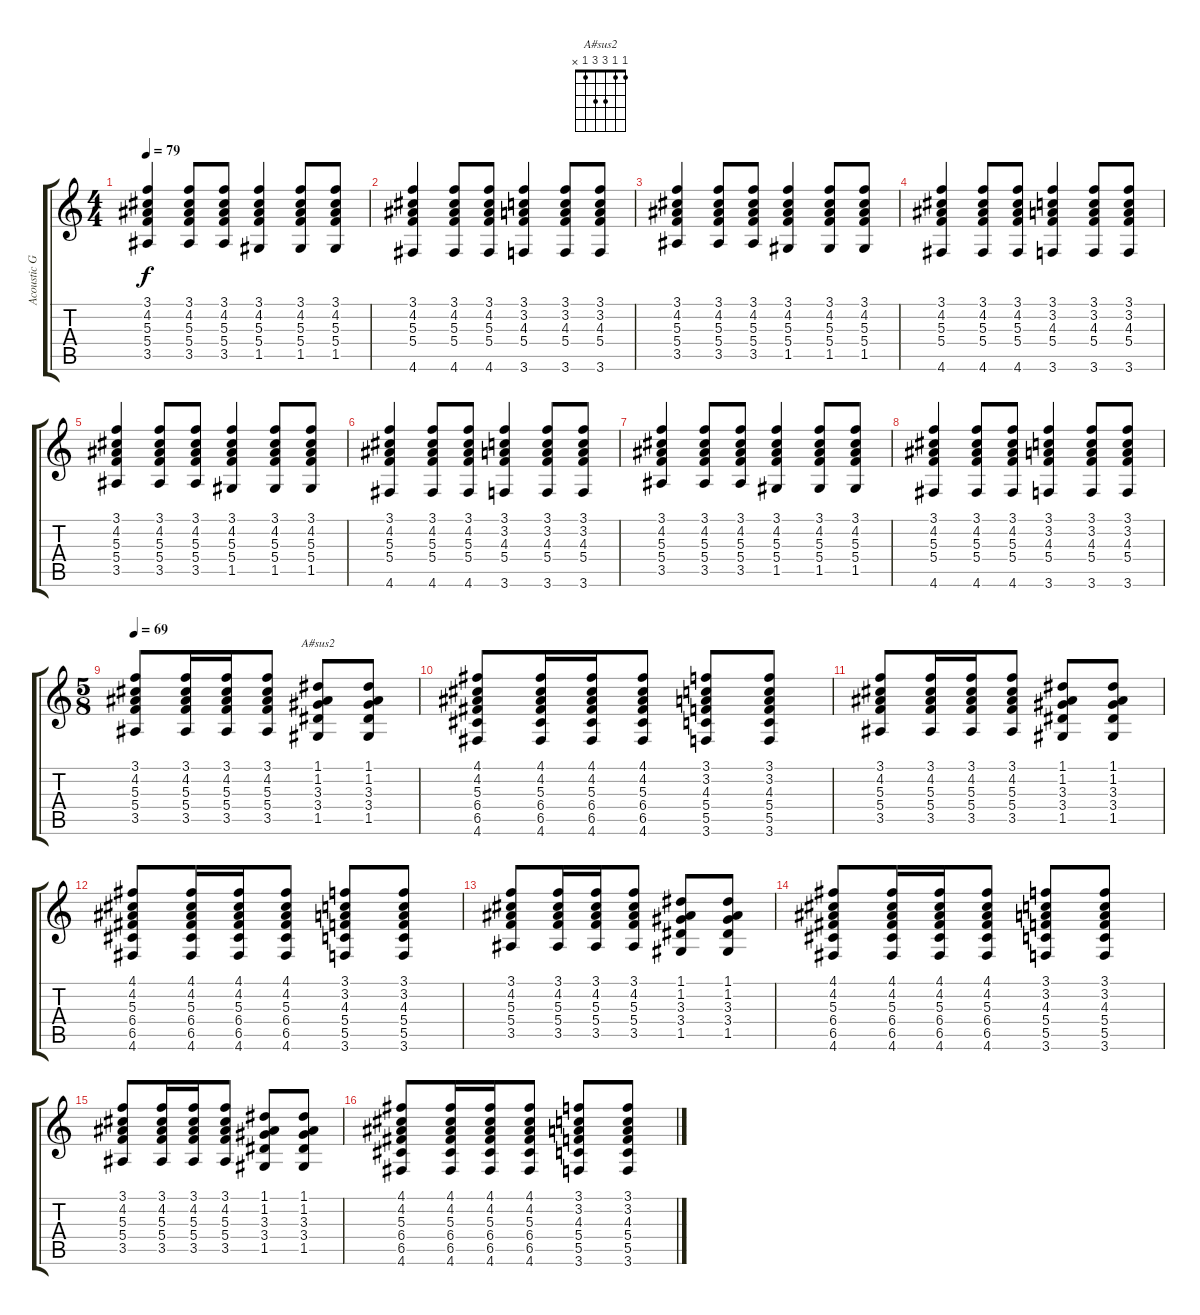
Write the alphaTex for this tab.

\track ("Acoustic Guitar" "Acoustic G") {instrument acousticguitarsteel}
\staff {score tabs}
\tuning (D4 A3 F3 C3 G2 D2) {hide}
\chord ("A#sus2" 1 1 3 3 1 x)
\ts (4 4)
\tempo 79
\clef g2
\ks c
(3.1 4.2 5.3 5.4 3.5).4{dy f} (3.1 4.2 5.3 5.4 3.5).8 (3.1 4.2 5.3 5.4 3.5).8 (3.1 4.2 5.3 5.4 1.5).4 (3.1 4.2 5.3 5.4 1.5).8 (3.1 4.2 5.3 5.4 1.5).8 |
(3.1 4.2 5.3 5.4 4.6).4 (3.1 4.2 5.3 5.4 4.6).8 (3.1 4.2 5.3 5.4 4.6).8 (3.1 3.2 4.3 5.4 3.6).4 (3.1 3.2 4.3 5.4 3.6).8 (3.1 3.2 4.3 5.4 3.6).8 |
(3.1 4.2 5.3 5.4 3.5).4 (3.1 4.2 5.3 5.4 3.5).8 (3.1 4.2 5.3 5.4 3.5).8 (3.1 4.2 5.3 5.4 1.5).4 (3.1 4.2 5.3 5.4 1.5).8 (3.1 4.2 5.3 5.4 1.5).8 |
(3.1 4.2 5.3 5.4 4.6).4 (3.1 4.2 5.3 5.4 4.6).8 (3.1 4.2 5.3 5.4 4.6).8 (3.1 3.2 4.3 5.4 3.6).4 (3.1 3.2 4.3 5.4 3.6).8 (3.1 3.2 4.3 5.4 3.6).8 |
(3.1 4.2 5.3 5.4 3.5).4 (3.1 4.2 5.3 5.4 3.5).8 (3.1 4.2 5.3 5.4 3.5).8 (3.1 4.2 5.3 5.4 1.5).4 (3.1 4.2 5.3 5.4 1.5).8 (3.1 4.2 5.3 5.4 1.5).8 |
(3.1 4.2 5.3 5.4 4.6).4 (3.1 4.2 5.3 5.4 4.6).8 (3.1 4.2 5.3 5.4 4.6).8 (3.1 3.2 4.3 5.4 3.6).4 (3.1 3.2 4.3 5.4 3.6).8 (3.1 3.2 4.3 5.4 3.6).8 |
(3.1 4.2 5.3 5.4 3.5).4 (3.1 4.2 5.3 5.4 3.5).8 (3.1 4.2 5.3 5.4 3.5).8 (3.1 4.2 5.3 5.4 1.5).4 (3.1 4.2 5.3 5.4 1.5).8 (3.1 4.2 5.3 5.4 1.5).8 |
(3.1 4.2 5.3 5.4 4.6).4 (3.1 4.2 5.3 5.4 4.6).8 (3.1 4.2 5.3 5.4 4.6).8 (3.1 3.2 4.3 5.4 3.6).4 (3.1 3.2 4.3 5.4 3.6).8 (3.1 3.2 4.3 5.4 3.6).8 |
\ts (5 8)
\tempo 69
(3.1 4.2 5.3 5.4 3.5).8 (3.1 4.2 5.3 5.4 3.5).16 (3.1 4.2 5.3 5.4 3.5).16 (3.1 4.2 5.3 5.4 3.5).8 (1.1 1.2 3.3 3.4 1.5).8{ch "A#sus2"} (1.1 1.2 3.3 3.4 1.5).8 |
(4.1 4.2 5.3 6.4 6.5 4.6).8 (4.1 4.2 5.3 6.4 6.5 4.6).16 (4.1 4.2 5.3 6.4 6.5 4.6).16 (4.1 4.2 5.3 6.4 6.5 4.6).8 (3.1 3.2 4.3 5.4 5.5 3.6).8 (3.1 3.2 4.3 5.4 5.5 3.6).8 |
(3.1 4.2 5.3 5.4 3.5).8 (3.1 4.2 5.3 5.4 3.5).16 (3.1 4.2 5.3 5.4 3.5).16 (3.1 4.2 5.3 5.4 3.5).8 (1.1 1.2 3.3 3.4 1.5).8 (1.1 1.2 3.3 3.4 1.5).8 |
(4.1 4.2 5.3 6.4 6.5 4.6).8 (4.1 4.2 5.3 6.4 6.5 4.6).16 (4.1 4.2 5.3 6.4 6.5 4.6).16 (4.1 4.2 5.3 6.4 6.5 4.6).8 (3.1 3.2 4.3 5.4 5.5 3.6).8 (3.1 3.2 4.3 5.4 5.5 3.6).8 |
(3.1 4.2 5.3 5.4 3.5).8 (3.1 4.2 5.3 5.4 3.5).16 (3.1 4.2 5.3 5.4 3.5).16 (3.1 4.2 5.3 5.4 3.5).8 (1.1 1.2 3.3 3.4 1.5).8 (1.1 1.2 3.3 3.4 1.5).8 |
(4.1 4.2 5.3 6.4 6.5 4.6).8 (4.1 4.2 5.3 6.4 6.5 4.6).16 (4.1 4.2 5.3 6.4 6.5 4.6).16 (4.1 4.2 5.3 6.4 6.5 4.6).8 (3.1 3.2 4.3 5.4 5.5 3.6).8 (3.1 3.2 4.3 5.4 5.5 3.6).8 |
(3.1 4.2 5.3 5.4 3.5).8 (3.1 4.2 5.3 5.4 3.5).16 (3.1 4.2 5.3 5.4 3.5).16 (3.1 4.2 5.3 5.4 3.5).8 (1.1 1.2 3.3 3.4 1.5).8 (1.1 1.2 3.3 3.4 1.5).8 |
(4.1 4.2 5.3 6.4 6.5 4.6).8 (4.1 4.2 5.3 6.4 6.5 4.6).16 (4.1 4.2 5.3 6.4 6.5 4.6).16 (4.1 4.2 5.3 6.4 6.5 4.6).8 (3.1 3.2 4.3 5.4 5.5 3.6).8 (3.1 3.2 4.3 5.4 5.5 3.6).8
